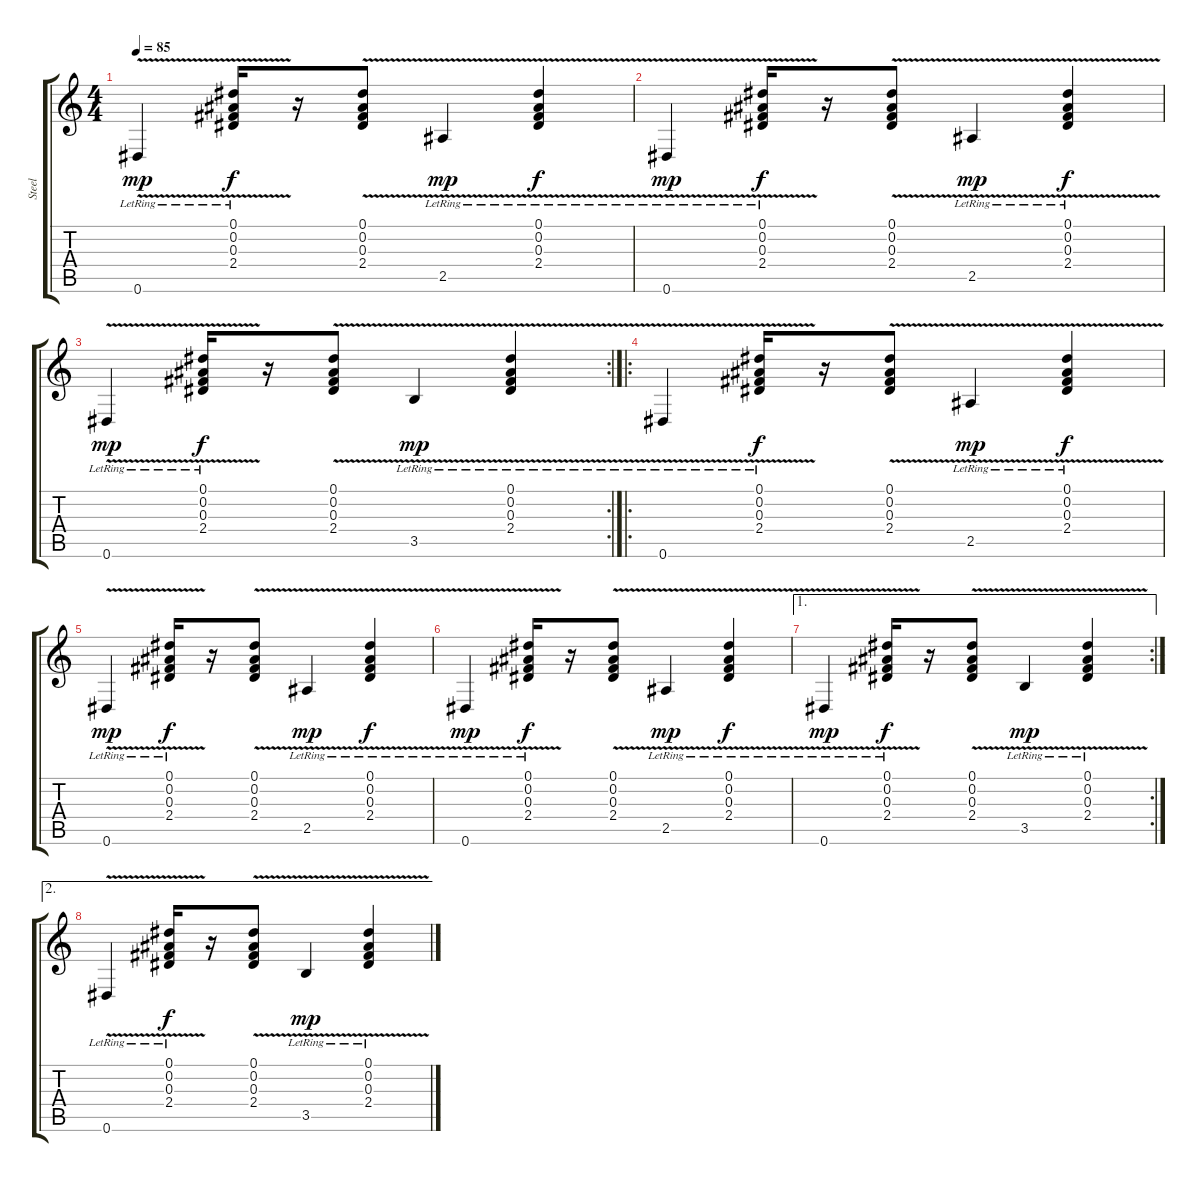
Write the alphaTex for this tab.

\track ("Steel" "Steel") {instrument acousticguitarsteel}
\staff {score tabs}
\tuning (Eb4 Bb3 Gb3 Db3 Ab2 Eb2) {hide}
\ts (4 4)
\tempo 85
\clef g2
\ks c
0.6{v lr}.4{dy mp} (0.1{lr} 0.2{lr} 0.3{v lr} 2.4{v lr}).16{dy f} r.16 (0.1 0.2 0.3{v} 2.4{v}).8 2.5{v lr}.4{dy mp} (0.1{lr} 0.2{lr} 0.3{v lr} 2.4{v lr}).4{dy f} |
0.6{v lr}.4{dy mp} (0.1{lr} 0.2{lr} 0.3{v lr} 2.4{v lr}).16{dy f} r.16 (0.1 0.2 0.3{v} 2.4{v}).8 2.5{v lr}.4{dy mp} (0.1{lr} 0.2{lr} 0.3{v lr} 2.4{v lr}).4{dy f} |
\rc 2
0.6{v lr}.4{dy mp} (0.1{lr} 0.2{lr} 0.3{v lr} 2.4{v lr}).16{dy f} r.16 (0.1 0.2 0.3{v} 2.4{v}).8 3.5{v lr}.4{dy mp} (0.1{lr} 0.2{lr} 0.3{lr} 2.4{v lr}).4 |
\ro
0.6{v lr}.4 (0.1{lr} 0.2{lr} 0.3{v lr} 2.4{v lr}).16{dy f} r.16 (0.1 0.2 0.3{v} 2.4{v}).8 2.5{v lr}.4{dy mp} (0.1{lr} 0.2{lr} 0.3{v lr} 2.4{v lr}).4{dy f} |
0.6{v lr}.4{dy mp} (0.1{lr} 0.2{lr} 0.3{v lr} 2.4{v lr}).16{dy f} r.16 (0.1 0.2 0.3{v} 2.4{v}).8 2.5{v lr}.4{dy mp} (0.1{lr} 0.2{lr} 0.3{v lr} 2.4{v lr}).4{dy f} |
0.6{v lr}.4{dy mp} (0.1{lr} 0.2{lr} 0.3{v lr} 2.4{v lr}).16{dy f} r.16 (0.1 0.2 0.3{v} 2.4{v}).8 2.5{v lr}.4{dy mp} (0.1{lr} 0.2{lr} 0.3{v lr} 2.4{v lr}).4{dy f} |
\ae 1
\rc 2
0.6{v lr}.4{dy mp} (0.1{lr} 0.2{lr} 0.3{v lr} 2.4{v lr}).16{dy f} r.16 (0.1 0.2 0.3{v} 2.4{v}).8 3.5{v lr}.4{dy mp} (0.1{lr} 0.2{lr} 0.3{lr} 2.4{v lr}).4 |
\ae 2
0.6{v lr}.4 (0.1{lr} 0.2{lr} 0.3{v lr} 2.4{v lr}).16{dy f} r.16 (0.1 0.2 0.3{v} 2.4{v}).8 3.5{v lr}.4{dy mp} (0.1{lr} 0.2{lr} 0.3{lr} 2.4{v lr}).4
